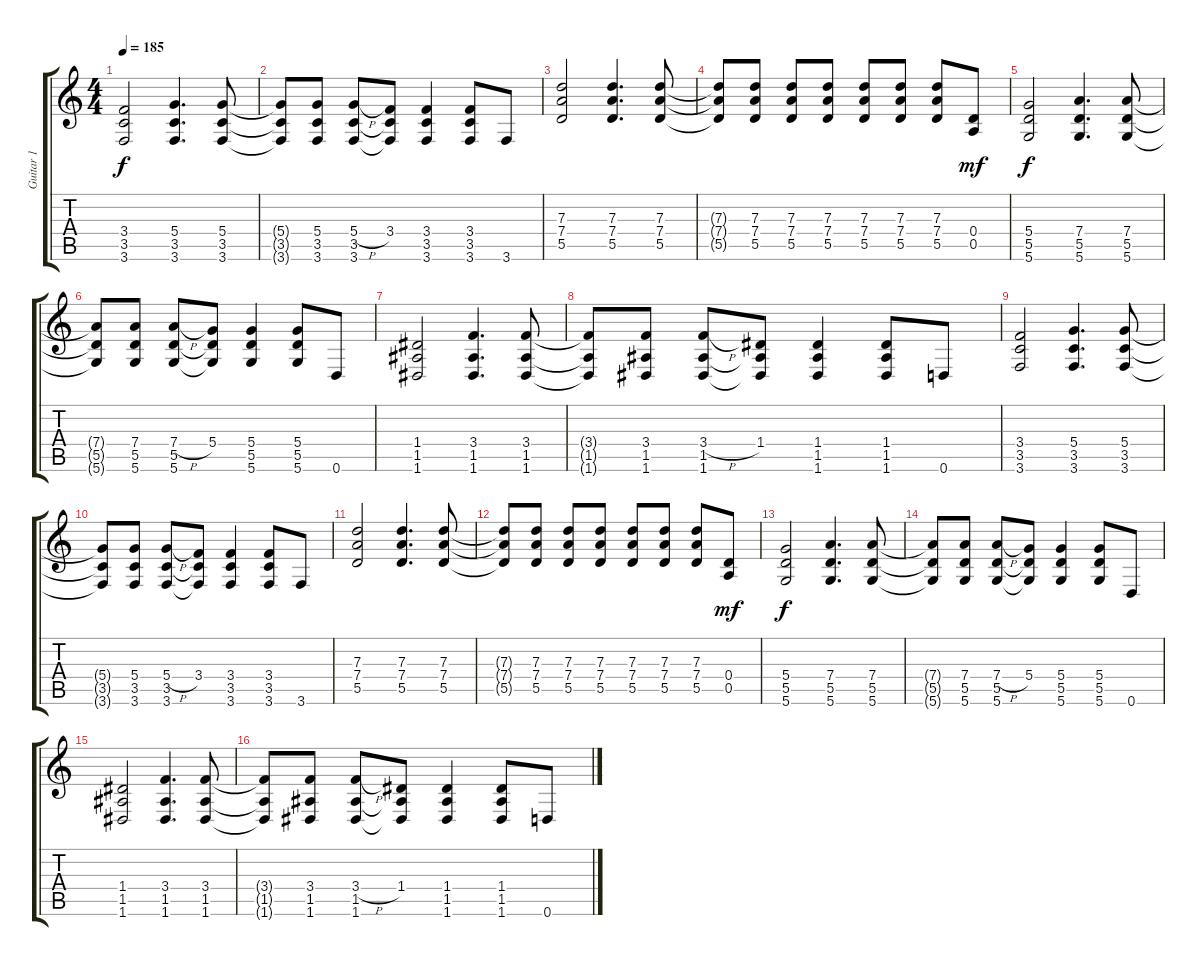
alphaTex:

\track ("Guitar 1" "Guitar 1") {instrument distortionguitar}
\staff {score tabs}
\tuning (E4 B3 G3 D3 A2 D2) {hide}
\ts (4 4)
\tempo 185
\clef g2
\ks c
(3.4 3.5 3.6).2{dy f} (5.4 3.5 3.6).4{d} (5.4 3.5 3.6).8 |
(5.4{t} 3.5{t} 3.6{t}).8 (5.4 3.5 3.6).8 (5.4{h} 3.5 3.6).8 (3.4 3.5{t} 3.6{t}).8 (3.4 3.5 3.6).4 (3.4 3.5 3.6).8 3.6.8 |
(7.3 7.4 5.5).2 (7.3 7.4 5.5).4{d} (7.3 7.4 5.5).8 |
(7.3{t} 7.4{t} 5.5{t}).8 (7.3 7.4 5.5).8 (7.3 7.4 5.5).8 (7.3 7.4 5.5).8 (7.3 7.4 5.5).8 (7.3 7.4 5.5).8 (7.3 7.4 5.5).8 (0.4 0.5).8{dy mf} |
(5.4 5.5 5.6).2{dy f} (7.4 5.5 5.6).4{d} (7.4 5.5 5.6).8 |
(7.4{t} 5.5{t} 5.6{t}).8 (7.4 5.5 5.6).8 (7.4{h} 5.5 5.6).8 (5.4 5.5{t} 5.6{t}).8 (5.4 5.5 5.6).4 (5.4 5.5 5.6).8 0.6.8 |
(1.4 1.5 1.6).2 (3.4 1.5 1.6).4{d} (3.4 1.5 1.6).8 |
(3.4{t} 1.5{t} 1.6{t}).8 (3.4 1.5 1.6).8 (3.4{h} 1.5 1.6).8 (1.4 1.5{t} 1.6{t}).8 (1.4 1.5 1.6).4 (1.4 1.5 1.6).8 0.6.8 |
(3.4 3.5 3.6).2 (5.4 3.5 3.6).4{d} (5.4 3.5 3.6).8 |
(5.4{t} 3.5{t} 3.6{t}).8 (5.4 3.5 3.6).8 (5.4{h} 3.5 3.6).8 (3.4 3.5{t} 3.6{t}).8 (3.4 3.5 3.6).4 (3.4 3.5 3.6).8 3.6.8 |
(7.3 7.4 5.5).2 (7.3 7.4 5.5).4{d} (7.3 7.4 5.5).8 |
(7.3{t} 7.4{t} 5.5{t}).8 (7.3 7.4 5.5).8 (7.3 7.4 5.5).8 (7.3 7.4 5.5).8 (7.3 7.4 5.5).8 (7.3 7.4 5.5).8 (7.3 7.4 5.5).8 (0.4 0.5).8{dy mf} |
(5.4 5.5 5.6).2{dy f} (7.4 5.5 5.6).4{d} (7.4 5.5 5.6).8 |
(7.4{t} 5.5{t} 5.6{t}).8 (7.4 5.5 5.6).8 (7.4{h} 5.5 5.6).8 (5.4 5.5{t} 5.6{t}).8 (5.4 5.5 5.6).4 (5.4 5.5 5.6).8 0.6.8 |
(1.4 1.5 1.6).2 (3.4 1.5 1.6).4{d} (3.4 1.5 1.6).8 |
(3.4{t} 1.5{t} 1.6{t}).8 (3.4 1.5 1.6).8 (3.4{h} 1.5 1.6).8 (1.4 1.5{t} 1.6{t}).8 (1.4 1.5 1.6).4 (1.4 1.5 1.6).8 0.6.8
